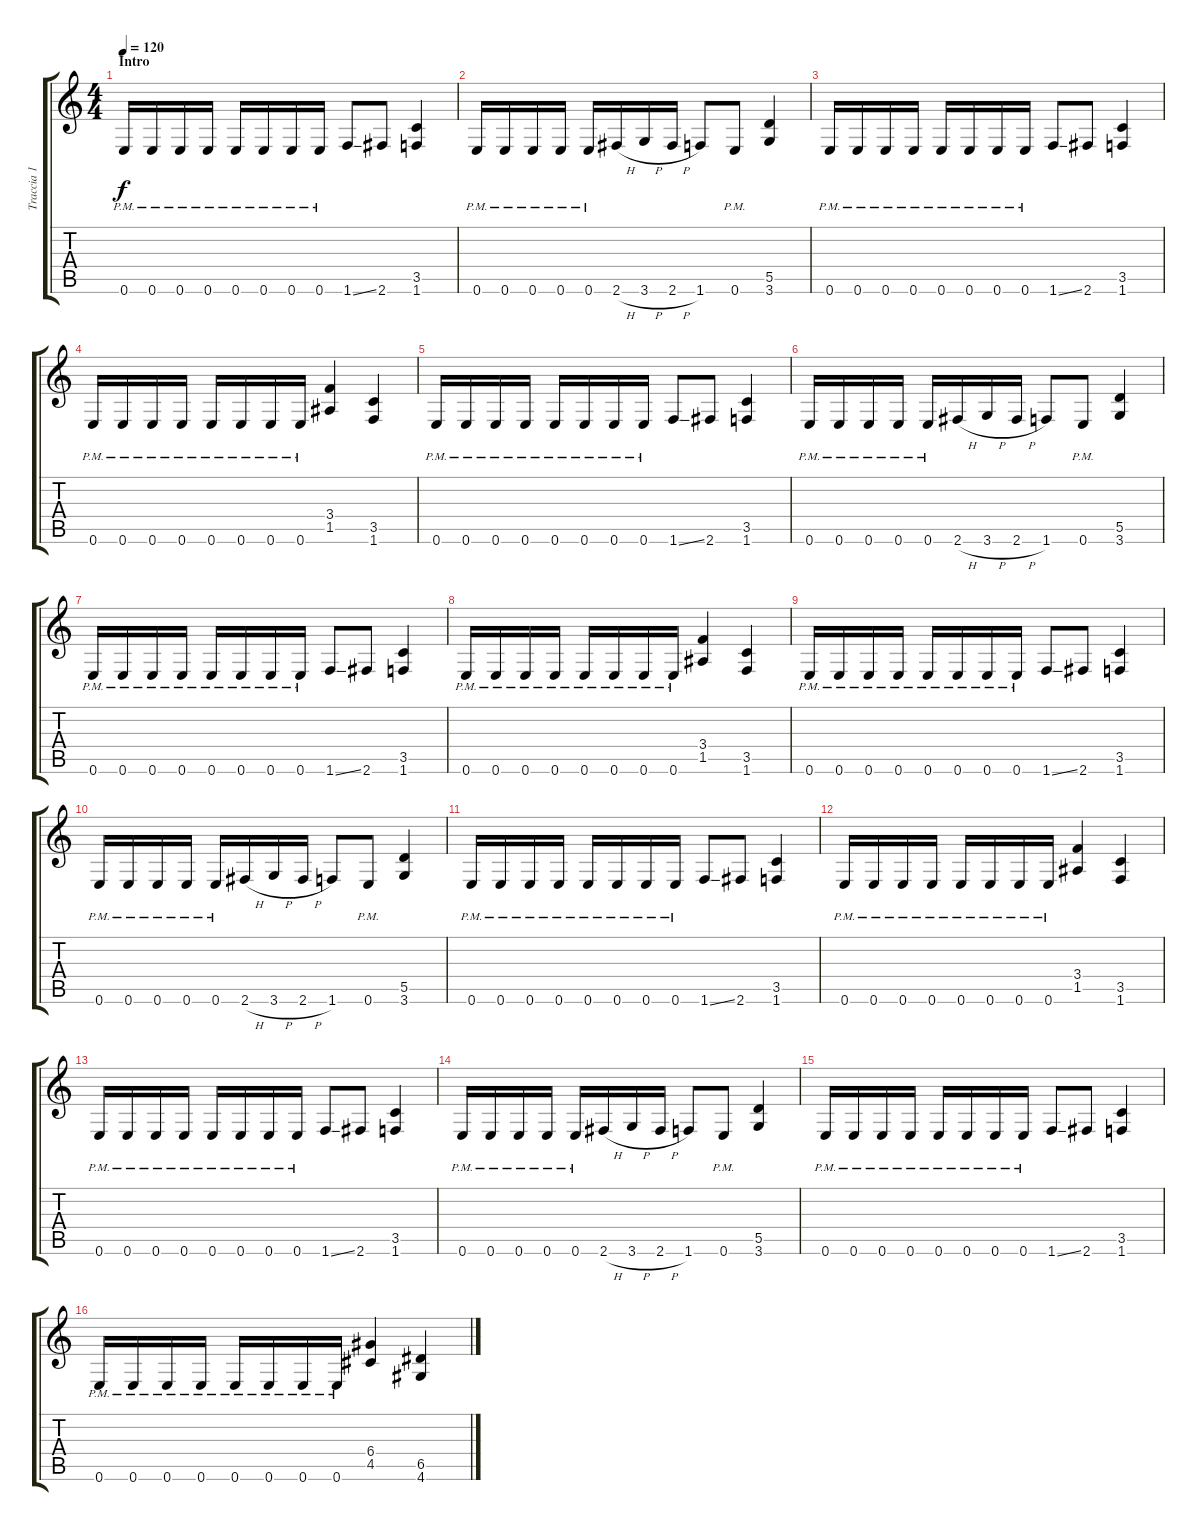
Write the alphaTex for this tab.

\track ("Traccia 1" "Traccia 1") {instrument distortionguitar}
\staff {score tabs}
\tuning (E4 B3 G3 D3 A2 E2) {hide}
\ts (4 4)
\section ("" "Intro")
\tempo 120
\tempo 230
\tempo 120
\clef g2
\ks c
0.6{pm}.16{dy f instrument distortionguitar} 0.6{pm}.16 0.6{pm}.16 0.6{pm}.16 0.6{pm}.16 0.6{pm}.16 0.6{pm}.16 0.6{pm}.16 1.6{ss}.8 2.6.8 (3.5 1.6).4 |
0.6{pm}.16 0.6{pm}.16 0.6{pm}.16 0.6{pm}.16 0.6{pm}.16 2.6{h}.16 3.6{h}.16 2.6{h}.16 1.6.8 0.6{pm}.8 (5.5 3.6).4 |
0.6{pm}.16 0.6{pm}.16 0.6{pm}.16 0.6{pm}.16 0.6{pm}.16 0.6{pm}.16 0.6{pm}.16 0.6{pm}.16 1.6{ss}.8 2.6.8 (3.5 1.6).4 |
0.6{pm}.16 0.6{pm}.16 0.6{pm}.16 0.6{pm}.16 0.6{pm}.16 0.6{pm}.16 0.6{pm}.16 0.6{pm}.16 (3.4 1.5).4 (3.5 1.6).4 |
0.6{pm}.16 0.6{pm}.16 0.6{pm}.16 0.6{pm}.16 0.6{pm}.16 0.6{pm}.16 0.6{pm}.16 0.6{pm}.16 1.6{ss}.8 2.6.8 (3.5 1.6).4 |
0.6{pm}.16 0.6{pm}.16 0.6{pm}.16 0.6{pm}.16 0.6{pm}.16 2.6{h}.16 3.6{h}.16 2.6{h}.16 1.6.8 0.6{pm}.8 (5.5 3.6).4 |
0.6{pm}.16 0.6{pm}.16 0.6{pm}.16 0.6{pm}.16 0.6{pm}.16 0.6{pm}.16 0.6{pm}.16 0.6{pm}.16 1.6{ss}.8 2.6.8 (3.5 1.6).4 |
0.6{pm}.16 0.6{pm}.16 0.6{pm}.16 0.6{pm}.16 0.6{pm}.16 0.6{pm}.16 0.6{pm}.16 0.6{pm}.16 (3.4 1.5).4 (3.5 1.6).4 |
0.6{pm}.16 0.6{pm}.16 0.6{pm}.16 0.6{pm}.16 0.6{pm}.16 0.6{pm}.16 0.6{pm}.16 0.6{pm}.16 1.6{ss}.8 2.6.8 (3.5 1.6).4 |
0.6{pm}.16 0.6{pm}.16 0.6{pm}.16 0.6{pm}.16 0.6{pm}.16 2.6{h}.16 3.6{h}.16 2.6{h}.16 1.6.8 0.6{pm}.8 (5.5 3.6).4 |
0.6{pm}.16 0.6{pm}.16 0.6{pm}.16 0.6{pm}.16 0.6{pm}.16 0.6{pm}.16 0.6{pm}.16 0.6{pm}.16 1.6{ss}.8 2.6.8 (3.5 1.6).4 |
0.6{pm}.16 0.6{pm}.16 0.6{pm}.16 0.6{pm}.16 0.6{pm}.16 0.6{pm}.16 0.6{pm}.16 0.6{pm}.16 (3.4 1.5).4 (3.5 1.6).4 |
0.6{pm}.16 0.6{pm}.16 0.6{pm}.16 0.6{pm}.16 0.6{pm}.16 0.6{pm}.16 0.6{pm}.16 0.6{pm}.16 1.6{ss}.8 2.6.8 (3.5 1.6).4 |
0.6{pm}.16 0.6{pm}.16 0.6{pm}.16 0.6{pm}.16 0.6{pm}.16 2.6{h}.16 3.6{h}.16 2.6{h}.16 1.6.8 0.6{pm}.8 (5.5 3.6).4 |
0.6{pm}.16 0.6{pm}.16 0.6{pm}.16 0.6{pm}.16 0.6{pm}.16 0.6{pm}.16 0.6{pm}.16 0.6{pm}.16 1.6{ss}.8 2.6.8 (3.5 1.6).4 |
0.6{pm}.16 0.6{pm}.16 0.6{pm}.16 0.6{pm}.16 0.6{pm}.16 0.6{pm}.16 0.6{pm}.16 0.6{pm}.16 (6.4 4.5).4 (6.5 4.6).4
